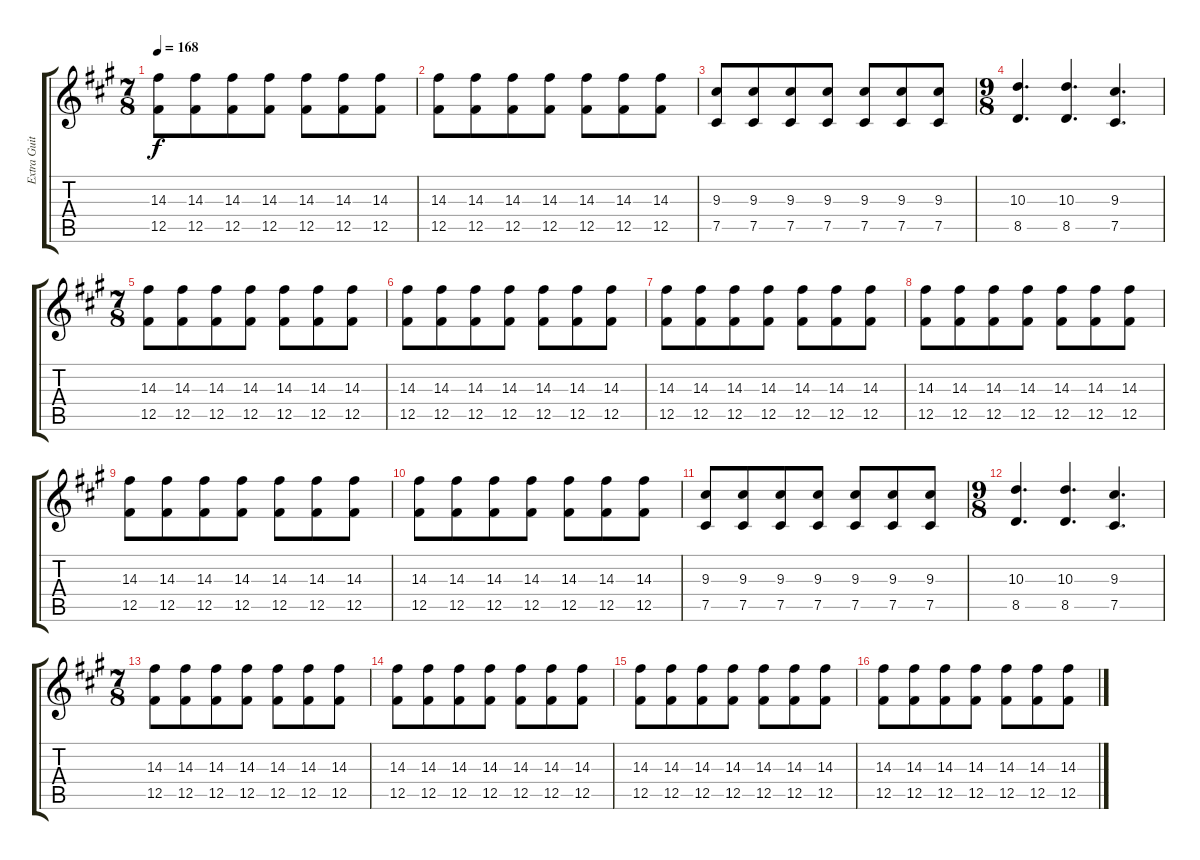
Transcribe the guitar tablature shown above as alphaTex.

\track ("Extra Guitar (Right)" "Extra Guit") {instrument distortionguitar}
\staff {score tabs}
\tuning (Db4 Ab3 E3 B2 Gb2 B1) {hide}
\ts (7 8)
\tempo 168
\clef g2
\ks f#minor
(14.3 12.5).8{dy f} (14.3 12.5).8 (14.3 12.5).8 (14.3 12.5).8 (14.3 12.5).8 (14.3 12.5).8 (14.3 12.5).8 |
(14.3 12.5).8 (14.3 12.5).8 (14.3 12.5).8 (14.3 12.5).8 (14.3 12.5).8 (14.3 12.5).8 (14.3 12.5).8 |
(9.3 7.5).8 (9.3 7.5).8 (9.3 7.5).8 (9.3 7.5).8 (9.3 7.5).8 (9.3 7.5).8 (9.3 7.5).8 |
\ts (9 8)
(10.3 8.5).4{d} (10.3 8.5).4{d} (9.3 7.5).4{d} |
\ts (7 8)
(14.3 12.5).8 (14.3 12.5).8 (14.3 12.5).8 (14.3 12.5).8 (14.3 12.5).8 (14.3 12.5).8 (14.3 12.5).8 |
(14.3 12.5).8 (14.3 12.5).8 (14.3 12.5).8 (14.3 12.5).8 (14.3 12.5).8 (14.3 12.5).8 (14.3 12.5).8 |
(14.3 12.5).8 (14.3 12.5).8 (14.3 12.5).8 (14.3 12.5).8 (14.3 12.5).8 (14.3 12.5).8 (14.3 12.5).8 |
(14.3 12.5).8 (14.3 12.5).8 (14.3 12.5).8 (14.3 12.5).8 (14.3 12.5).8 (14.3 12.5).8 (14.3 12.5).8 |
(14.3 12.5).8 (14.3 12.5).8 (14.3 12.5).8 (14.3 12.5).8 (14.3 12.5).8 (14.3 12.5).8 (14.3 12.5).8 |
(14.3 12.5).8 (14.3 12.5).8 (14.3 12.5).8 (14.3 12.5).8 (14.3 12.5).8 (14.3 12.5).8 (14.3 12.5).8 |
(9.3 7.5).8 (9.3 7.5).8 (9.3 7.5).8 (9.3 7.5).8 (9.3 7.5).8 (9.3 7.5).8 (9.3 7.5).8 |
\ts (9 8)
(10.3 8.5).4{d} (10.3 8.5).4{d} (9.3 7.5).4{d} |
\ts (7 8)
(14.3 12.5).8 (14.3 12.5).8 (14.3 12.5).8 (14.3 12.5).8 (14.3 12.5).8 (14.3 12.5).8 (14.3 12.5).8 |
(14.3 12.5).8 (14.3 12.5).8 (14.3 12.5).8 (14.3 12.5).8 (14.3 12.5).8 (14.3 12.5).8 (14.3 12.5).8 |
(14.3 12.5).8 (14.3 12.5).8 (14.3 12.5).8 (14.3 12.5).8 (14.3 12.5).8 (14.3 12.5).8 (14.3 12.5).8 |
(14.3 12.5).8 (14.3 12.5).8 (14.3 12.5).8 (14.3 12.5).8 (14.3 12.5).8 (14.3 12.5).8 (14.3 12.5).8
